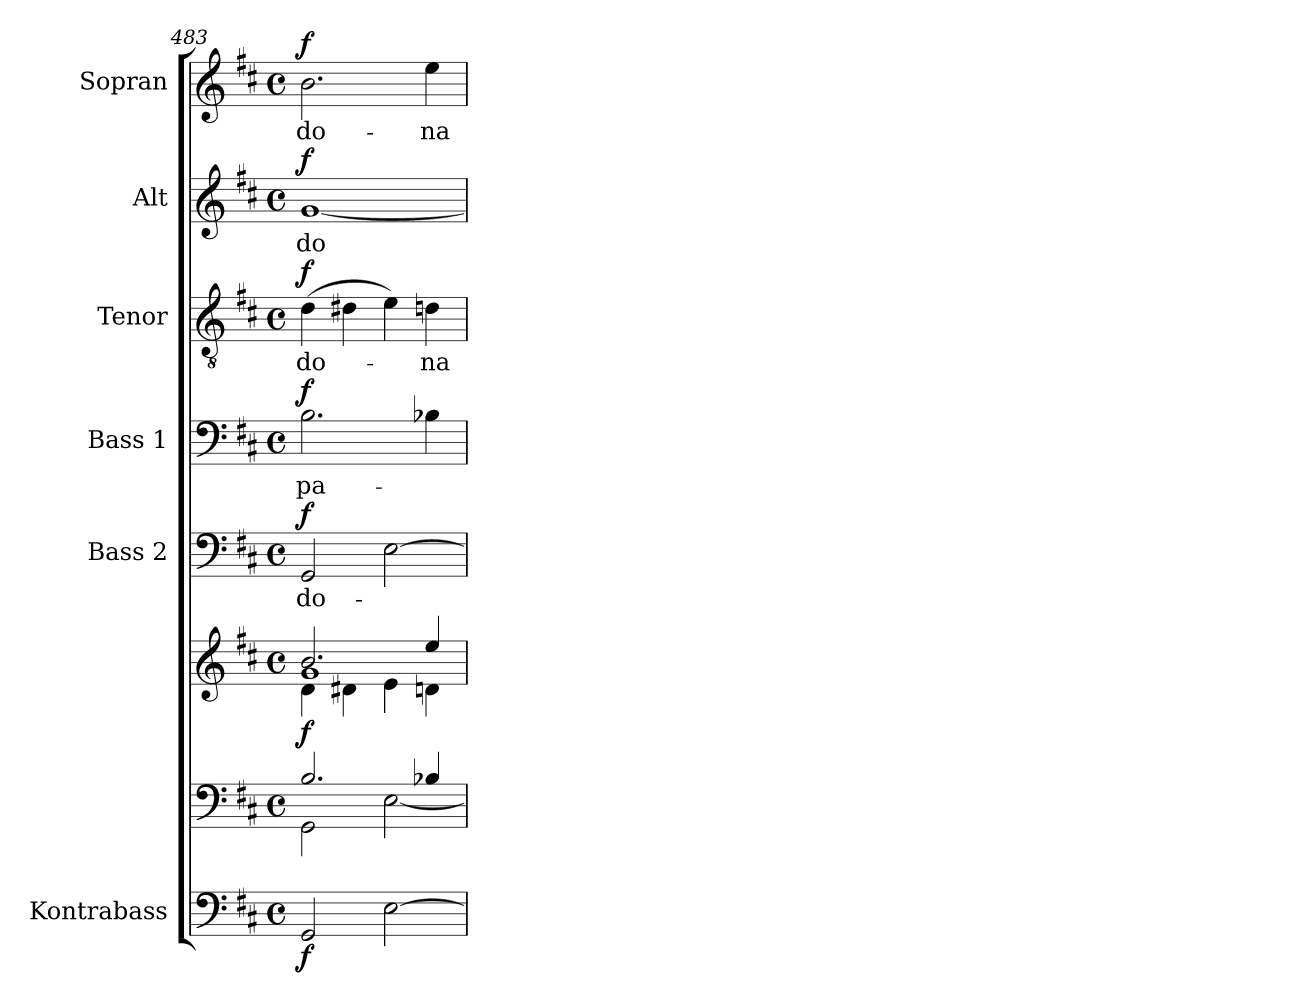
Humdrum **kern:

**kern	**dynam	**kern	**kern	**dynam	**kern	**text	**dynam	**kern	**text	**dynam	**kern	**text	**dynam	**kern	**text	**dynam	**kern	**text	**dynam
*part7	*part7	*part6	*part6	*part6	*part5	*part5	*part5	*part4	*part4	*part4	*part3	*part3	*part3	*part2	*part2	*part2	*part1	*part1	*part1
*staff8	*staff8	*staff7	*staff6	*staff6/7	*staff5	*staff5	*staff5	*staff4	*staff4	*staff4	*staff3	*staff3	*staff3	*staff2	*staff2	*staff2	*staff1	*staff1	*staff1
*I"Kontrabass	*	*	*	*	*I"Bass 2	*	*	*I"Bass 1	*	*	*I"Tenor	*	*	*I"Alt	*	*	*I"Sopran	*	*
*I'Kb.	*	*	*	*	*I'B. 2	*	*	*I'B. 1	*	*	*I'T.	*	*	*I'A.	*	*	*I'S.	*	*
*clefF4	*	*clefF4	*clefG2	*	*clefF4	*	*	*clefF4	*	*	*clefGv2	*	*	*clefG2	*	*	*clefG2	*	*
*ITrd7c12	*	*	*	*	*	*	*	*	*	*	*	*	*	*	*	*	*	*	*
*k[f#c#]	*	*k[f#c#]	*k[f#c#]	*	*k[f#c#]	*	*	*k[f#c#]	*	*	*k[f#c#]	*	*	*k[f#c#]	*	*	*k[f#c#]	*	*
*D:	*	*D:	*D:	*	*D:	*	*	*D:	*	*	*D:	*	*	*D:	*	*	*D:	*	*
*M4/4	*	*M4/4	*M4/4	*	*M4/4	*	*	*M4/4	*	*	*M4/4	*	*	*M4/4	*	*	*M4/4	*	*
*met(c)	*	*met(c)	*met(c)	*	*met(c)	*	*	*met(c)	*	*	*met(c)	*	*	*met(c)	*	*	*met(c)	*	*
=483	=483	=483	=483	=483	=483	=483	=483	=483	=483	=483	=483	=483	=483	=483	=483	=483	=483	=483	=483
*	*	*^	*^	*	*	*	*	*	*	*	*	*	*	*	*	*	*	*	*
*	*	*	*	*	*^	*	*	*	*	*	*	*	*	*	*	*	*	*	*	*	*
!	!LO:DY:b	!	!	!	!	!	!LO:DY:b	!	!LO:LY:b	!LO:DY:a	!	!LO:LY:b	!LO:DY:a	!	!LO:LY:b	!LO:DY:a	!	!LO:LY:b	!LO:DY:a	!	!LO:LY:b	!LO:DY:a
2GGG/	f	2.B/	2GG\	2.b/	4d\	1g	f	2GG/	do-	f	2.B\	pa-	f	(>4d\	do-	f	[1g	do-	f	2.b\	do-	f
.	.	.	.	.	4d#X\	.	.	.	.	.	.	.	.	4d#X\	.	.	.	.	.	.	.	.
[2EE\	.	.	[<2E\	.	4e\	.	.	[2E\	.	.	.	.	.	4e\)	.	.	.	.	.	.	.	.
!	!	!	!	!	!	!	!	!	!	!	!	!	!	!	!LO:LY:b	!	!	!	!	!	!LO:LY:b	!
.	.	4B-X/	.	4ee/	4dn\	.	.	.	.	.	4B-X\	.	.	4dn\	-na	.	.	.	.	4ee\	-na	.
*	*	*v	*v	*	*	*	*	*	*	*	*	*	*	*	*	*	*	*	*	*	*	*
*	*	*	*v	*v	*v	*	*	*	*	*	*	*	*	*	*	*	*	*	*	*	*
=	=	=	=	=	=	=	=	=	=	=	=	=	=	=	=	=	=	=	=
*-	*-	*-	*-	*-	*-	*-	*-	*-	*-	*-	*-	*-	*-	*-	*-	*-	*-	*-	*-
